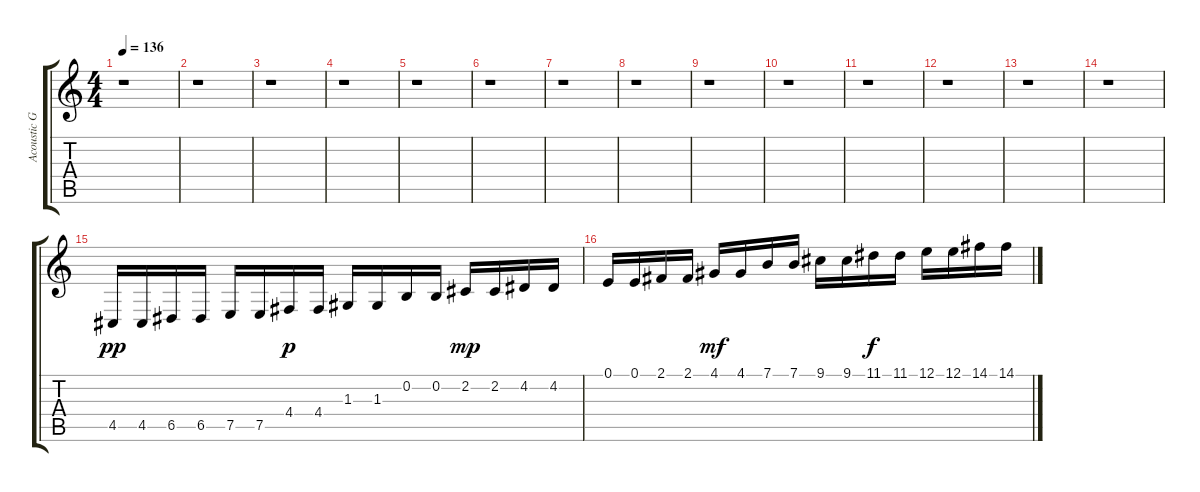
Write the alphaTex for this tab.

\track ("Acoustic Grand Piano" "Acoustic G") {instrument acousticgrandpiano}
\staff {score tabs}
\tuning (E4 B3 G3 D3 A2 E2) {hide}
\ts (4 4)
\tempo 136
\clef g2
\ks c
r.1{dy pp} |
r.1 |
r.1 |
r.1 |
r.1 |
r.1 |
r.1 |
r.1 |
r.1 |
r.1 |
r.1 |
r.1 |
r.1 |
r.1 |
4.5.16 4.5.16 6.5.16 6.5.16 7.5.16 7.5.16 4.4.16{dy p} 4.4.16 1.3.16 1.3.16 0.2.16 0.2.16 2.2.16{dy mp} 2.2.16 4.2.16 4.2.16 |
0.1.16 0.1.16 2.1.16 2.1.16 4.1.16{dy mf} 4.1.16 7.1.16 7.1.16 9.1.16 9.1.16 11.1.16{dy f} 11.1.16 12.1.16 12.1.16 14.1.16 14.1.16
